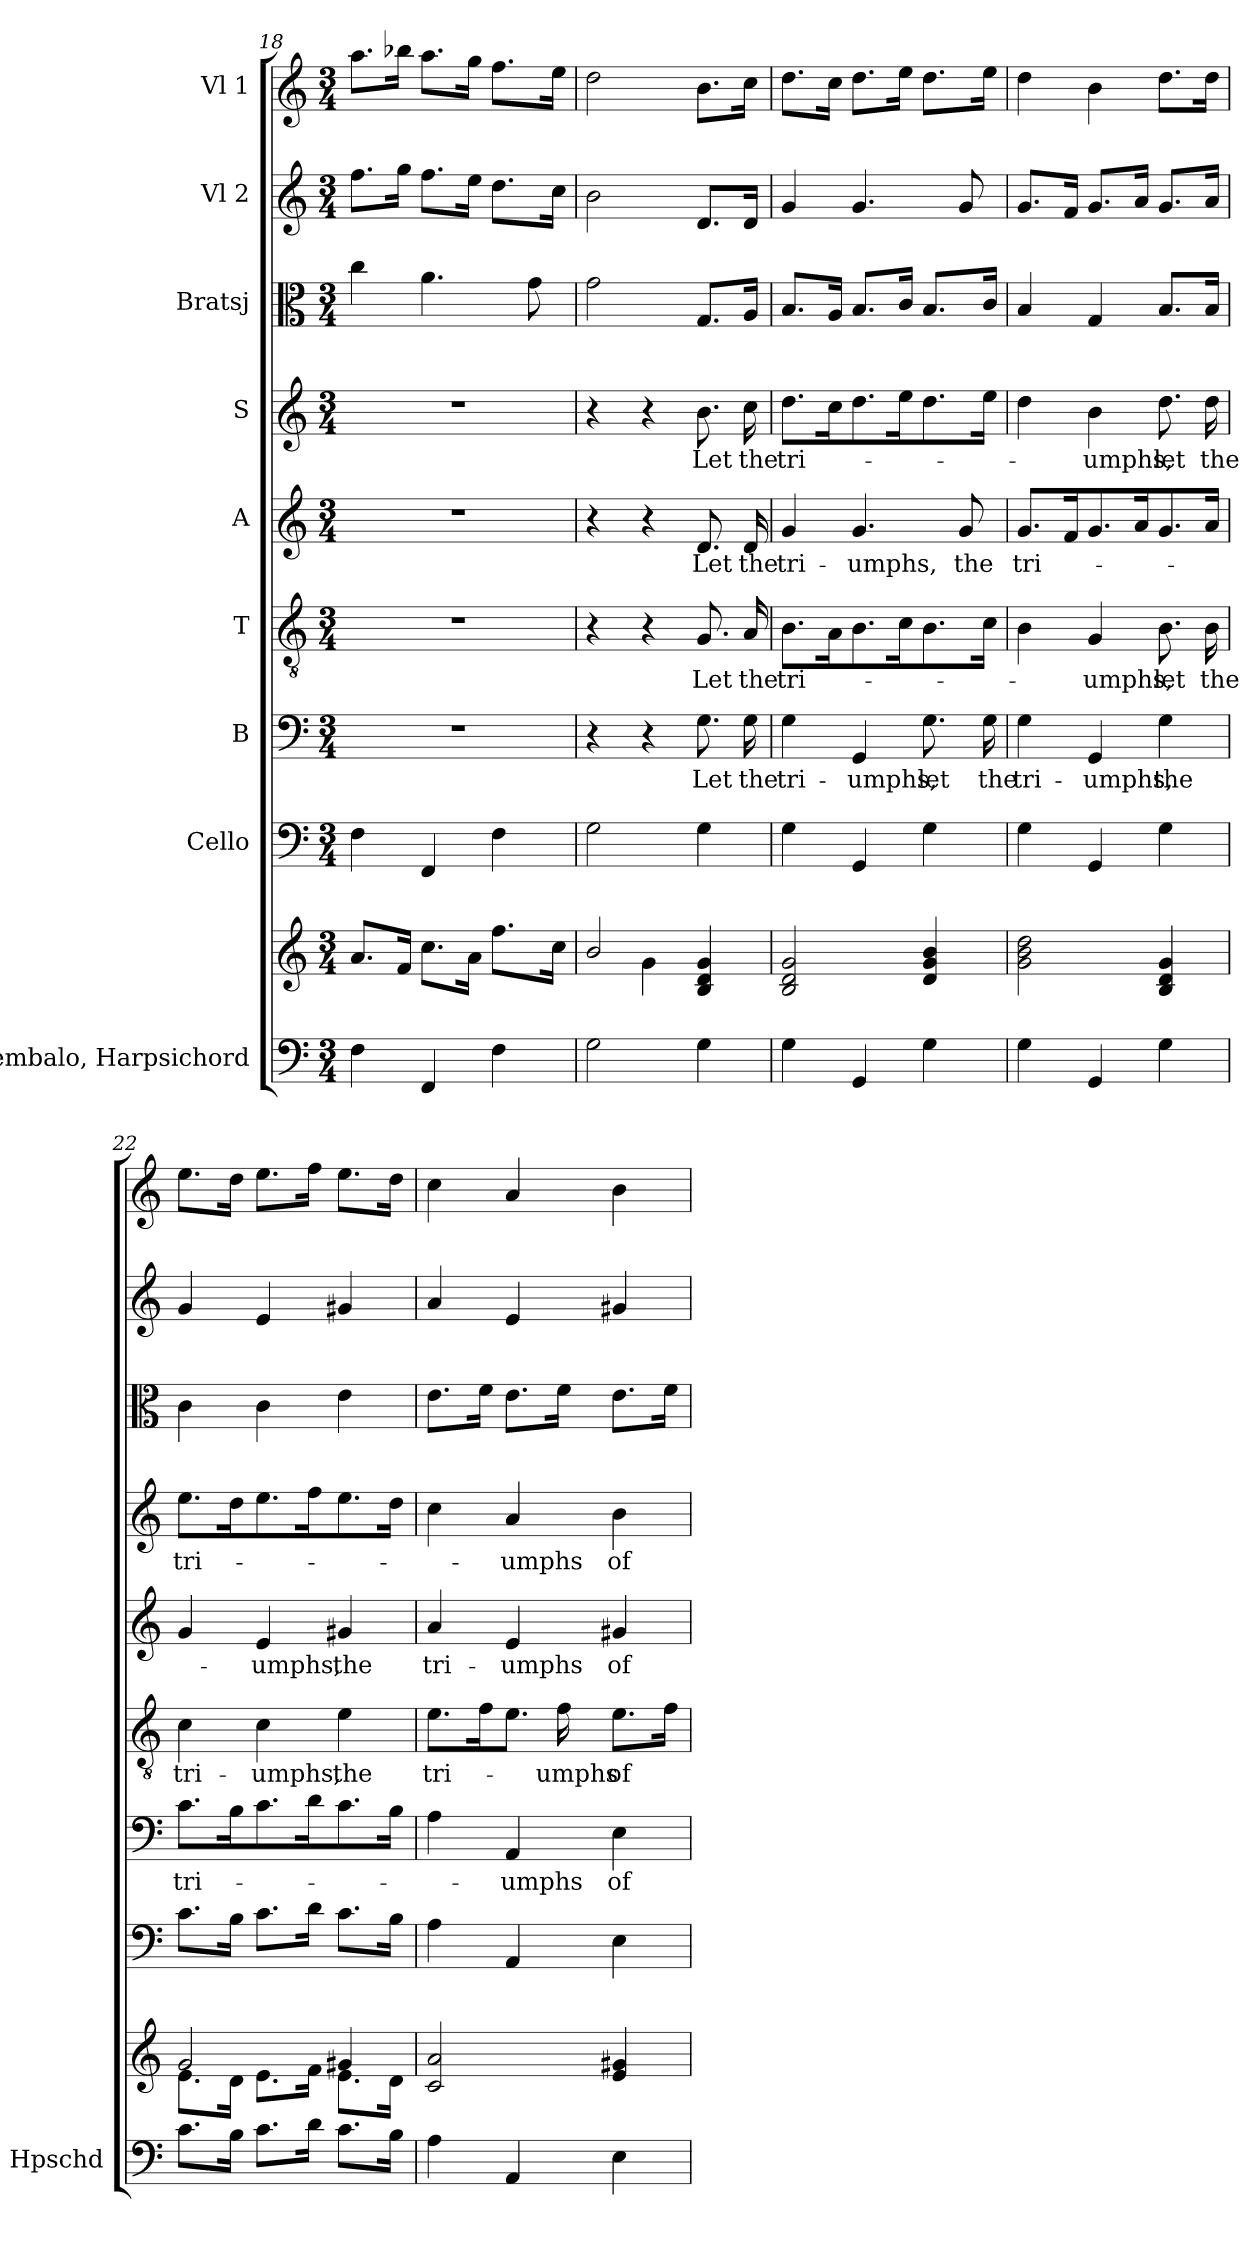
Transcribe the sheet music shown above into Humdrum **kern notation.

**kern	**kern	**kern	**kern	**text	**kern	**text	**kern	**text	**kern	**text	**kern	**kern	**kern
*part9	*part9	*part8	*part7	*part7	*part6	*part6	*part5	*part5	*part4	*part4	*part3	*part2	*part1
*staff10	*staff9	*staff8	*staff7	*staff7	*staff6	*staff6	*staff5	*staff5	*staff4	*staff4	*staff3	*staff2	*staff1
*I"Cembalo, Harpsichord	*	*I"Cello	*I"B	*	*I"T	*	*I"A	*	*I"S	*	*I"Bratsj	*I"Vl 2	*I"Vl 1
*I'Hpschd	*	*	*	*	*	*	*	*	*	*	*	*	*
*clefF4	*clefG2	*clefF4	*clefF4	*	*clefGv2	*	*clefG2	*	*clefG2	*	*clefC3	*clefG2	*clefG2
*k[]	*k[]	*k[]	*k[]	*	*k[]	*	*k[]	*	*k[]	*	*k[]	*k[]	*k[]
*M3/4	*M3/4	*M3/4	*M3/4	*	*M3/4	*	*M3/4	*	*M3/4	*	*M3/4	*M3/4	*M3/4
=18	=18	=18	=18	=18	=18	=18	=18	=18	=18	=18	=18	=18	=18
4F\	8.a/L	4F\	2.r	.	2.r	.	2.r	.	2.r	.	4cc\	8.ff\L	8.aa\L
.	16f/Jk	.	.	.	.	.	.	.	.	.	.	16gg\Jk	16bb-X\Jk
4FF/	8.cc\L	4FF/	.	.	.	.	.	.	.	.	4.a\	8.ff\L	8.aa\L
.	16a\Jk	.	.	.	.	.	.	.	.	.	.	16ee\Jk	16gg\Jk
4F\	8.ff\L	4F\	.	.	.	.	.	.	.	.	.	8.dd\L	8.ff\L
.	.	.	.	.	.	.	.	.	.	.	8g\	.	.
.	16cc\Jk	.	.	.	.	.	.	.	.	.	.	16cc\Jk	16ee\Jk
=19	=19	=19	=19	=19	=19	=19	=19	=19	=19	=19	=19	=19	=19
*	*^	*	*	*	*	*	*	*	*	*	*	*	*
2G\	2b/	4ryy	2G\	4r	.	4r	.	4r	.	4r	.	2g\	2b\	2dd\
.	.	4g\	.	4r	.	4r	.	4r	.	4r	.	.	.	.
!	!	!	!	!	!LO:LY:b	!	!LO:LY:b	!	!LO:LY:b	!	!LO:LY:b	!	!	!
4G\	4B/ 4d/ 4g/	4ryy	4G\	8.G\	Let	8.G/	Let	8.d/	Let	8.b\	Let	8.G/L	8.d/L	8.b\L
!	!	!	!	!	!LO:LY:b	!	!LO:LY:b	!	!LO:LY:b	!	!LO:LY:b	!	!	!
.	.	.	.	16G\	the	16A/	the	16d/	the	16cc\	the	16A/Jk	16d/Jk	16cc\Jk
*	*v	*v	*	*	*	*	*	*	*	*	*	*	*	*
=20	=20	=20	=20	=20	=20	=20	=20	=20	=20	=20	=20	=20	=20
!	!	!	!	!LO:LY:b	!	!LO:LY:b	!	!LO:LY:b	!	!LO:LY:b	!	!	!
4G\	2B/ 2d/ 2g/	4G\	4G\	tri-	8.B\L	tri-	4g/	tri-	8.dd\L	tri-	8.B/L	4g/	8.dd\L
.	.	.	.	.	16A\K	.	.	.	16cc\K	.	16A/Jk	.	16cc\Jk
!	!	!	!	!LO:LY:b	!	!	!	!LO:LY:b	!	!	!	!	!
4GG/	.	4GG/	4GG/	-umphs,	8.B\	.	4.g/	-umphs,	8.dd\	.	8.B/L	4.g/	8.dd\L
.	.	.	.	.	16c\K	.	.	.	16ee\K	.	16c/Jk	.	16ee\Jk
!	!	!	!	!LO:LY:b	!	!	!	!	!	!	!	!	!
4G\	4d/ 4g/ 4b/	4G\	8.G\	let	8.B\	.	.	.	8.dd\	.	8.B/L	.	8.dd\L
!	!	!	!	!	!	!	!	!LO:LY:b	!	!	!	!	!
.	.	.	.	.	.	.	8g/	the	.	.	.	8g/	.
!	!	!	!	!LO:LY:b	!	!	!	!	!	!	!	!	!
.	.	.	16G\	the	16c\Jk	.	.	.	16ee\Jk	.	16c/Jk	.	16ee\Jk
=21	=21	=21	=21	=21	=21	=21	=21	=21	=21	=21	=21	=21	=21
!	!	!	!	!LO:LY:b	!	!	!	!LO:LY:b	!	!	!	!	!
4G\	2g\ 2b\ 2dd\	4G\	4G\	tri-	4B\	.	8.g/L	tri-	4dd\	.	4B/	8.g/L	4dd\
.	.	.	.	.	.	.	16f/K	.	.	.	.	16f/Jk	.
!	!	!	!	!LO:LY:b	!	!LO:LY:b	!	!	!	!LO:LY:b	!	!	!
4GG/	.	4GG/	4GG/	-umphs,	4G/	-umphs,	8.g/	.	4b\	-umphs,	4G/	8.g/L	4b\
.	.	.	.	.	.	.	16a/K	.	.	.	.	16a/Jk	.
!	!	!	!	!LO:LY:b	!	!LO:LY:b	!	!	!	!LO:LY:b	!	!	!
4G\	4B/ 4d/ 4g/	4G\	4G\	the	8.B\	let	8.g/	.	8.dd\	let	8.B/L	8.g/L	8.dd\L
!	!	!	!	!	!	!LO:LY:b	!	!	!	!LO:LY:b	!	!	!
.	.	.	.	.	16B\	the	16a/Jk	.	16dd\	the	16B/Jk	16a/Jk	16dd\Jk
!!LO:PB:g=z
=22	=22	=22	=22	=22	=22	=22	=22	=22	=22	=22	=22	=22	=22
*	*^	*	*	*	*	*	*	*	*	*	*	*	*
!	!	!	!	!	!LO:LY:b	!	!LO:LY:b	!	!	!	!LO:LY:b	!	!	!
8.c\L	2g/	8.e\L	8.c\L	8.c\L	tri-	4c\	tri-	4g/	.	8.ee\L	tri-	4c\	4g/	8.ee\L
16B\Jk	.	16d\Jk	16B\Jk	16B\K	.	.	.	.	.	16dd\K	.	.	.	16dd\Jk
!	!	!	!	!	!	!	!LO:LY:b	!	!LO:LY:b	!	!	!	!	!
8.c\L	.	8.e\L	8.c\L	8.c\	.	4c\	-umphs,	4e/	-umphs,	8.ee\	.	4c\	4e/	8.ee\L
16d\Jk	.	16f\Jk	16d\Jk	16d\K	.	.	.	.	.	16ff\K	.	.	.	16ff\Jk
!	!	!	!	!	!	!	!LO:LY:b	!	!LO:LY:b	!	!	!	!	!
8.c\L	4g#X/	8.e\L	8.c\L	8.c\	.	4e\	the	4g#X/	the	8.ee\	.	4e\	4g#X/	8.ee\L
16B\Jk	.	16d\Jk	16B\Jk	16B\Jk	.	.	.	.	.	16dd\Jk	.	.	.	16dd\Jk
=23	=23	=23	=23	=23	=23	=23	=23	=23	=23	=23	=23	=23	=23	=23
!	!	!	!	!	!	!	!LO:LY:b	!	!LO:LY:b	!	!	!	!	!
*	*v	*v	*	*	*	*	*	*	*	*	*	*	*	*
4A\	2c/ 2a/	4A\	4A\	.	8.e\L	tri-	4a/	tri-	4cc\	.	8.e\L	4a/	4cc\
.	.	.	.	.	16f\K	.	.	.	.	.	16f\Jk	.	.
!	!	!	!	!LO:LY:b	!	!	!	!LO:LY:b	!	!LO:LY:b	!	!	!
4AA/	.	4AA/	4AA/	-umphs	8.e\J	.	4e/	-umphs	4a/	-umphs	8.e\L	4e/	4a/
!	!	!	!	!	!	!LO:LY:b	!	!	!	!	!	!	!
.	.	.	.	.	16f\	-umphs	.	.	.	.	16f\Jk	.	.
!	!	!	!	!LO:LY:b	!	!LO:LY:b	!	!LO:LY:b	!	!LO:LY:b	!	!	!
4E\	4e/ 4g#X/	4E\	4E\	of	8.e\L	of	4g#X/	of	4b\	of	8.e\L	4g#X/	4b\
.	.	.	.	.	16f\Jk	.	.	.	.	.	16f\Jk	.	.
=	=	=	=	=	=	=	=	=	=	=	=	=	=
*-	*-	*-	*-	*-	*-	*-	*-	*-	*-	*-	*-	*-	*-
